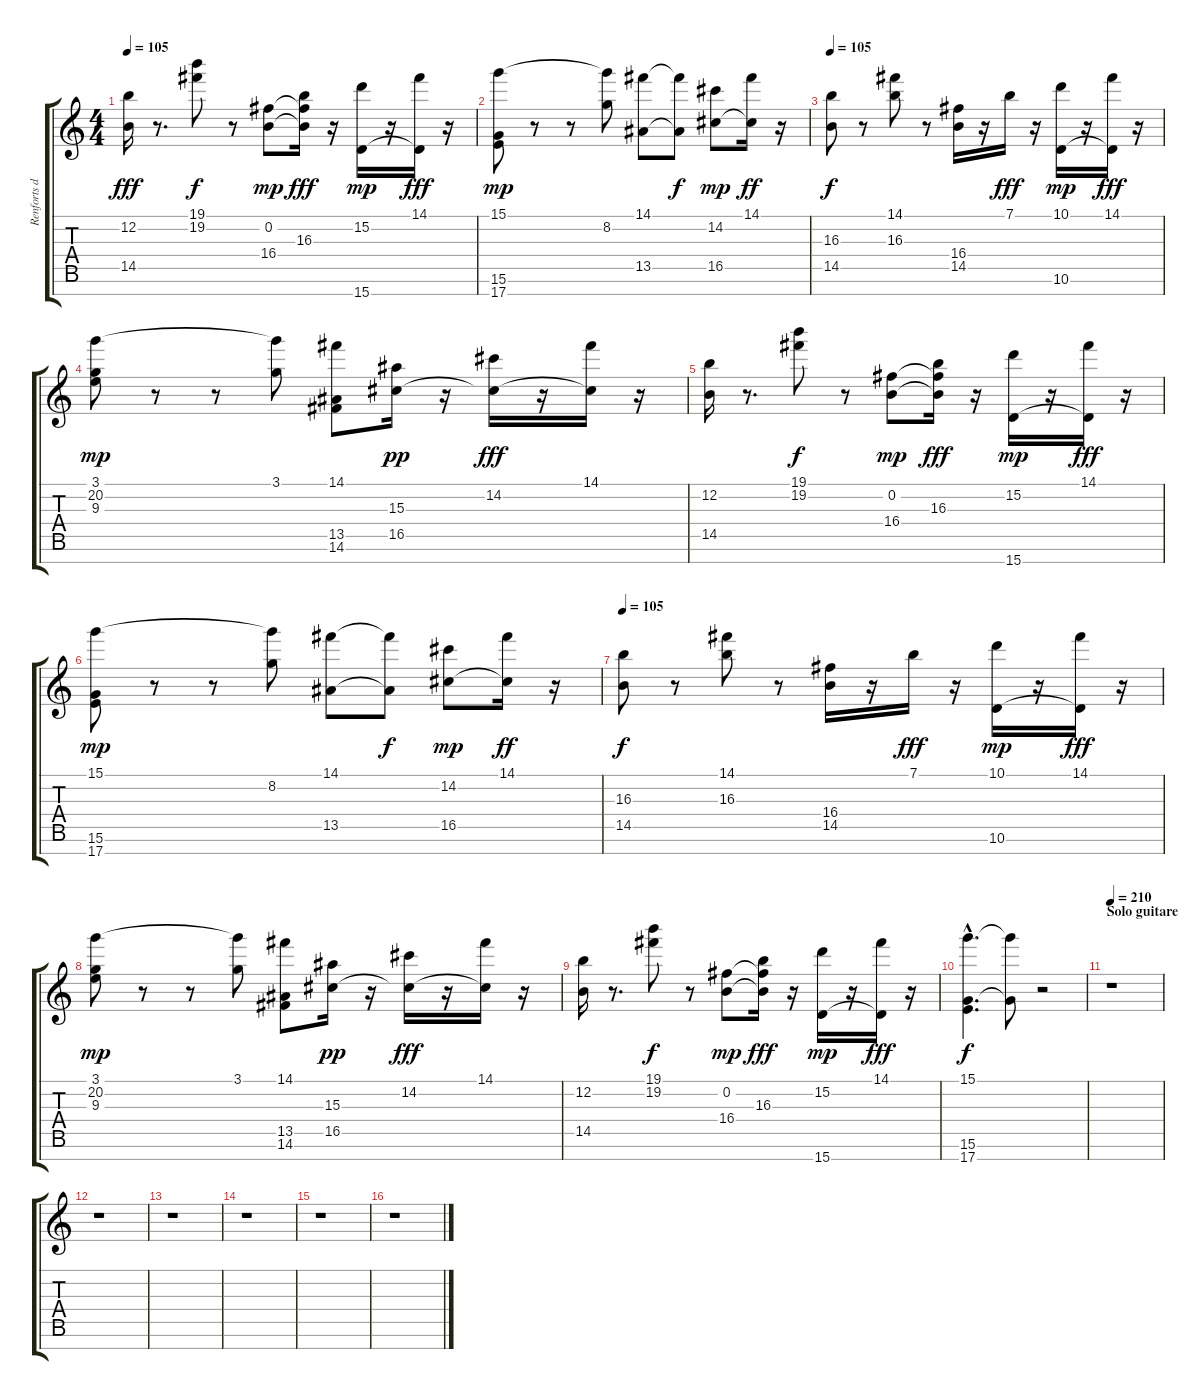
\track ("Renforts divers" "Renforts d") {instrument distortionguitar}
\staff {score tabs}
\tuning (E4 B3 G3 D3 A2 E2 B1) {hide}
\ts (4 4)
\tempo 105
\clef g2
\ks c
(12.2 14.5).16{dy fff} r.8{d} (19.1 19.2).8{dy f} r.8 (0.2 16.4).8{dy mp} (0.2{t} 16.3 16.4{t}).16{dy fff} r.16 (15.2 15.7).16{dy mp} r.16 (14.1 15.7{t}).16{dy fff} r.16 |
(15.1 15.6 17.7).8{dy mp} r.8 r.8 (15.1{t} 8.2).8 (14.1 13.5).8 (14.1{t} 13.5{t}).8{dy f} (14.2 16.5).8{dy mp} (14.1 16.5{t}).16{dy ff} r.16 |
\tempo 105
(16.3 14.5).8{dy f volume 16 balance 0 instrument stringensemble2} r.8 (14.1 16.3).8 r.8 (16.4 14.5).16 r.16 7.1.16{dy fff} r.16 (10.1 10.6).16{dy mp} r.16 (14.1 10.6{t}).16{dy fff} r.16 |
(3.1 20.2 9.3).8{dy mp} r.8 r.8 (3.1 20.2{t}).8 (14.1 13.5 14.6).8 (15.3 16.5).16{dy pp} r.16 (14.2 16.5{t}).16{dy fff} r.16 (14.1 16.5{t}).16 r.16 |
(12.2 14.5).16 r.8{d} (19.1 19.2).8{dy f} r.8 (0.2 16.4).8{dy mp} (0.2{t} 16.3 16.4{t}).16{dy fff} r.16 (15.2 15.7).16{dy mp} r.16 (14.1 15.7{t}).16{dy fff} r.16 |
(15.1 15.6 17.7).8{dy mp} r.8 r.8 (15.1{t} 8.2).8 (14.1 13.5).8 (14.1{t} 13.5{t}).8{dy f} (14.2 16.5).8{dy mp} (14.1 16.5{t}).16{dy ff} r.16 |
\tempo 105
(16.3 14.5).8{dy f volume 16 balance 0 instrument stringensemble2} r.8 (14.1 16.3).8 r.8 (16.4 14.5).16 r.16 7.1.16{dy fff} r.16 (10.1 10.6).16{dy mp} r.16 (14.1 10.6{t}).16{dy fff} r.16 |
(3.1 20.2 9.3).8{dy mp} r.8 r.8 (3.1 20.2{t}).8 (14.1 13.5 14.6).8 (15.3 16.5).16{dy pp} r.16 (14.2 16.5{t}).16{dy fff} r.16 (14.1 16.5{t}).16 r.16 |
(12.2 14.5).16 r.8{d} (19.1 19.2).8{dy f} r.8 (0.2 16.4).8{dy mp} (0.2{t} 16.3 16.4{t}).16{dy fff} r.16 (15.2 15.7).16{dy mp} r.16 (14.1 15.7{t}).16{dy fff} r.16 |
(15.1{hac} 15.6{hac} 17.7{hac}).4{d dy f} (15.1{t} 15.6{t}).8 r.2 |
\section ("" "Solo guitare")
\tempo 210
r.1 |
r.1 |
r.1 |
r.1 |
r.1 |
r.1
